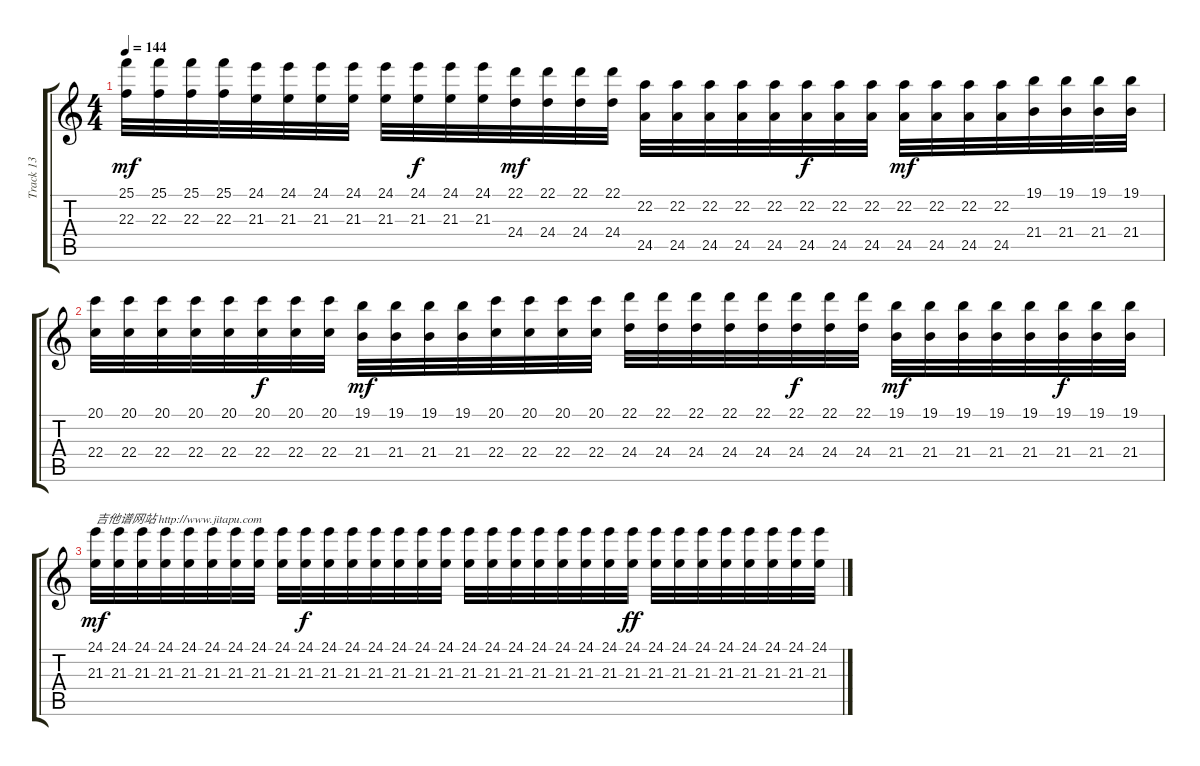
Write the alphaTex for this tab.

\track ("Track 13" "Track 13") {instrument shamisen}
\staff {score tabs}
\tuning (E4 B3 G3 D3 A2 E2) {hide}
\ts (4 4)
\tempo 144
\clef g2
\ks c
(25.1 22.3).32{dy mf} (25.1 22.3).32 (25.1 22.3).32 (25.1 22.3).32 (24.1 21.3).32 (24.1 21.3).32 (24.1 21.3).32 (24.1 21.3).32 (24.1 21.3).32 (24.1 21.3).32{dy f} (24.1 21.3).32 (24.1 21.3).32 (22.1 24.4).32{dy mf} (22.1 24.4).32 (22.1 24.4).32 (22.1 24.4).32 (22.2 24.5).32 (22.2 24.5).32 (22.2 24.5).32 (22.2 24.5).32 (22.2 24.5).32 (22.2 24.5).32{dy f} (22.2 24.5).32 (22.2 24.5).32 (22.2 24.5).32{dy mf} (22.2 24.5).32 (22.2 24.5).32 (22.2 24.5).32 (19.1 21.4).32 (19.1 21.4).32 (19.1 21.4).32 (19.1 21.4).32 |
(20.1 22.4).32 (20.1 22.4).32 (20.1 22.4).32 (20.1 22.4).32 (20.1 22.4).32 (20.1 22.4).32{dy f} (20.1 22.4).32 (20.1 22.4).32 (19.1 21.4).32{dy mf} (19.1 21.4).32 (19.1 21.4).32 (19.1 21.4).32 (20.1 22.4).32 (20.1 22.4).32 (20.1 22.4).32 (20.1 22.4).32 (22.1 24.4).32 (22.1 24.4).32 (22.1 24.4).32 (22.1 24.4).32 (22.1 24.4).32 (22.1 24.4).32{dy f} (22.1 24.4).32 (22.1 24.4).32 (19.1 21.4).32{dy mf} (19.1 21.4).32 (19.1 21.4).32 (19.1 21.4).32 (19.1 21.4).32 (19.1 21.4).32{dy f} (19.1 21.4).32 (19.1 21.4).32 |
(24.1 21.3).32{txt "吉他谱网站 http://www.jitapu.com" dy mf} (24.1 21.3).32 (24.1 21.3).32 (24.1 21.3).32 (24.1 21.3).32 (24.1 21.3).32 (24.1 21.3).32 (24.1 21.3).32 (24.1 21.3).32 (24.1 21.3).32{dy f} (24.1 21.3).32 (24.1 21.3).32 (24.1 21.3).32 (24.1 21.3).32 (24.1 21.3).32 (24.1 21.3).32 (24.1 21.3).32 (24.1 21.3).32 (24.1 21.3).32 (24.1 21.3).32 (24.1 21.3).32 (24.1 21.3).32 (24.1 21.3).32 (24.1 21.3).32{dy ff} (24.1 21.3).32 (24.1 21.3).32 (24.1 21.3).32 (24.1 21.3).32 (24.1 21.3).32 (24.1 21.3).32 (24.1 21.3).32 (24.1 21.3).32
